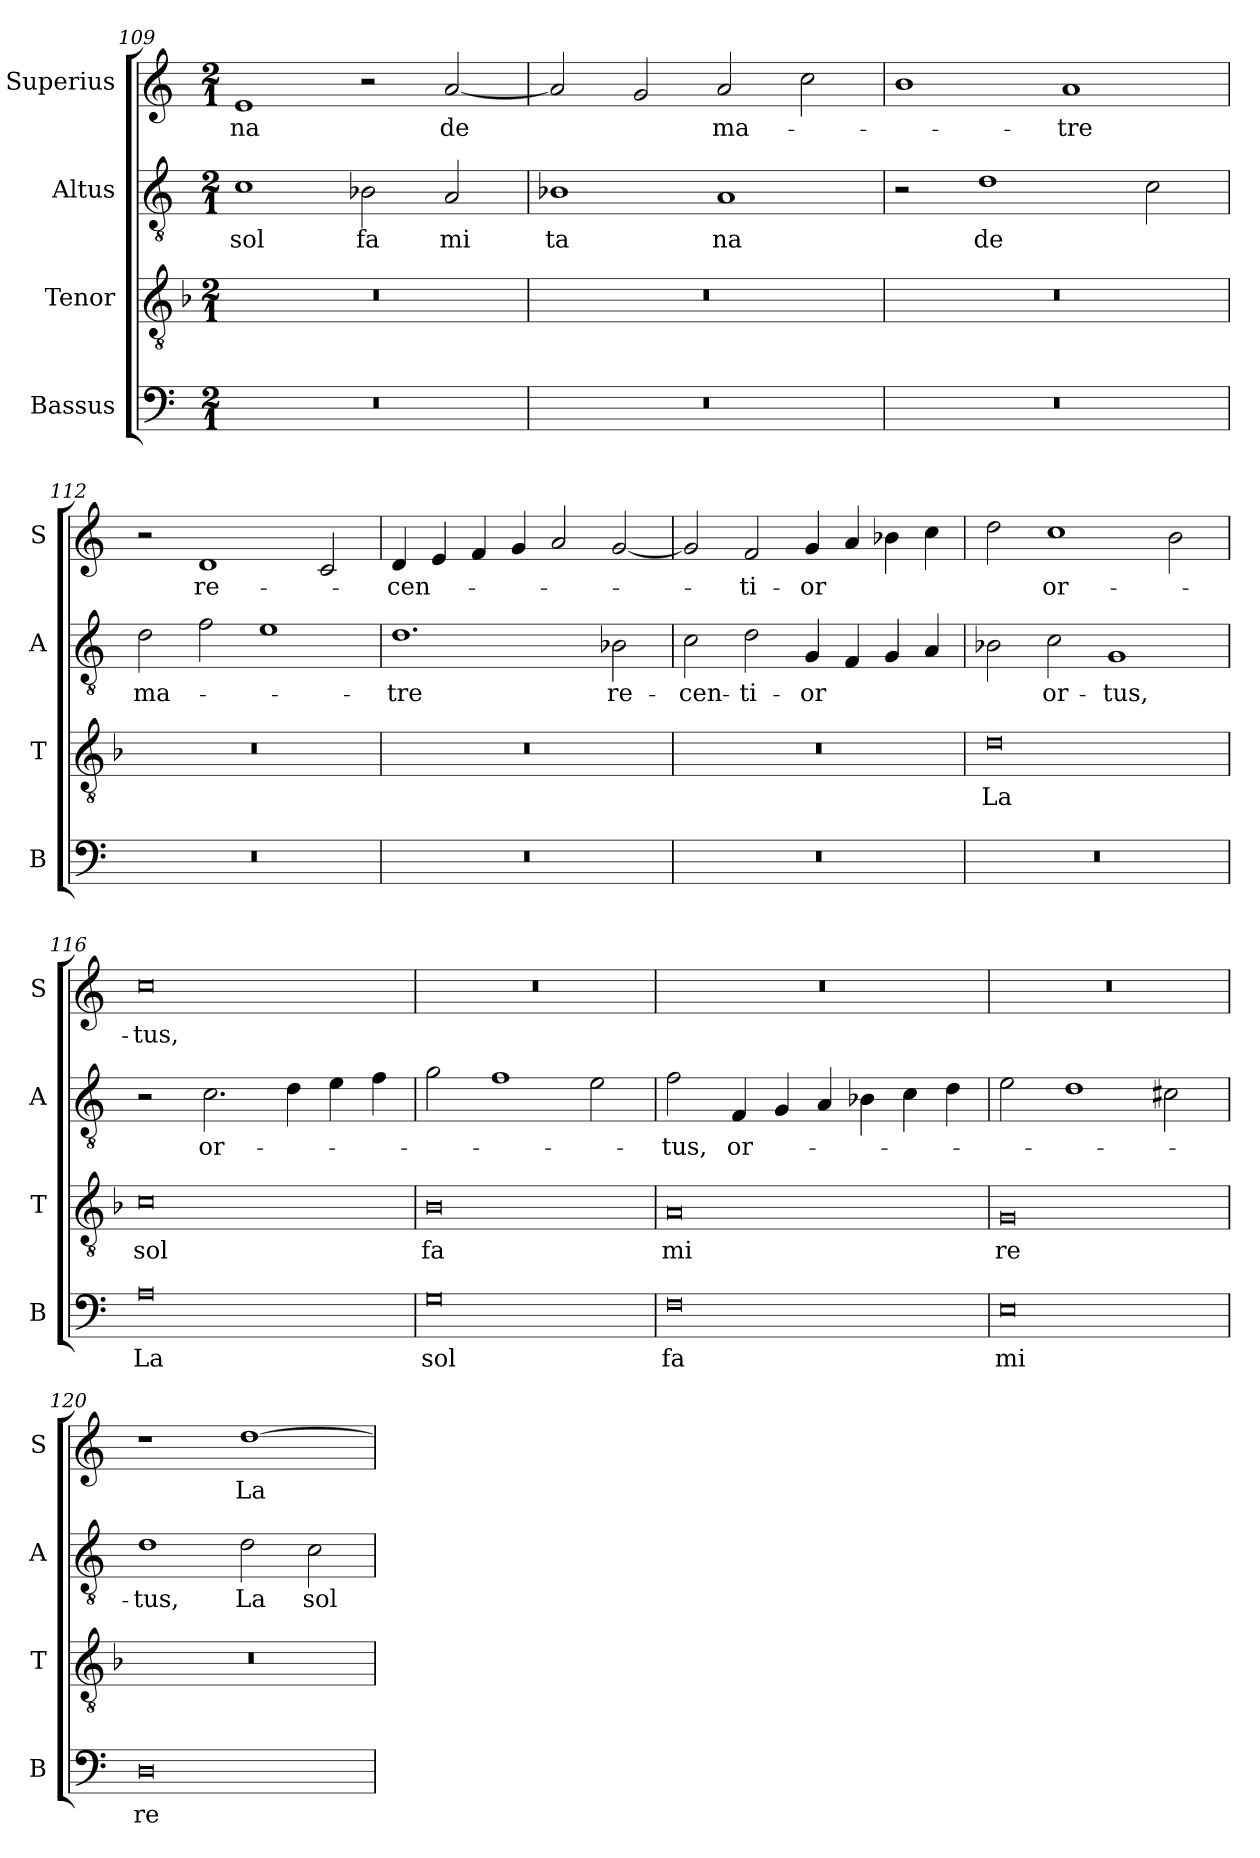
**kern	**text	**kern	**text	**kern	**text	**kern	**text
*part4	*part4	*part3	*part3	*part2	*part2	*part1	*part1
*staff4	*staff4	*staff3	*staff3	*staff2	*staff2	*staff1	*staff1
*I"Bassus	*	*I"Tenor	*	*I"Altus	*	*I"Superius	*
*I'B	*	*I'T	*	*I'A	*	*I'S	*
*clefF4	*	*clefGv2	*	*clefGv2	*	*clefG2	*
*k[]	*	*k[b-]	*	*k[]	*	*k[]	*
*M2/1	*	*M2/1	*	*M2/1	*	*M2/1	*
=109	=109	=109	=109	=109	=109	=109	=109
0r	.	0r	.	1c	sol	1e	na
.	.	.	.	2B-X\	fa	2r	.
.	.	.	.	2A/	mi	[2a/	de
=110	=110	=110	=110	=110	=110	=110	=110
0r	.	0r	.	1B-X	ta	2a/]	.
.	.	.	.	.	.	2g/	.
.	.	.	.	1A	na	2a/	ma-
.	.	.	.	.	.	2cc\	.
=111	=111	=111	=111	=111	=111	=111	=111
0r	.	0r	.	2r	.	1b	.
.	.	.	.	1d	de	.	.
.	.	.	.	.	.	1a	-tre
.	.	.	.	2c\	.	.	.
=112	=112	=112	=112	=112	=112	=112	=112
0r	.	0r	.	2d\	ma-	2r	.
.	.	.	.	2f\	.	1d	re-
.	.	.	.	1e	.	.	.
.	.	.	.	.	.	2c/	.
=113	=113	=113	=113	=113	=113	=113	=113
0r	.	0r	.	1.d	-tre	4d/	-cen-
.	.	.	.	.	.	4e/	.
.	.	.	.	.	.	4f/	.
.	.	.	.	.	.	4g/	.
.	.	.	.	.	.	2a/	.
.	.	.	.	2B-X\	re-	[2g/	.
=114	=114	=114	=114	=114	=114	=114	=114
0r	.	0r	.	2c\	-cen-	2g/]	.
.	.	.	.	2d\	-ti-	2f/	-ti-
.	.	.	.	4G/	-or	4g/	-or
.	.	.	.	4F/	.	4a/	.
.	.	.	.	4G/	.	4b-X\	.
.	.	.	.	4A/	.	4cc\	.
=115	=115	=115	=115	=115	=115	=115	=115
0r	.	0d	La	2B-X\	.	2dd\	.
.	.	.	.	2c\	or-	1cc	or-
.	.	.	.	1G	-tus,	.	.
.	.	.	.	.	.	2b\	.
=116	=116	=116	=116	=116	=116	=116	=116
0A	La	0c	sol	2r	.	0cc	-tus,
.	.	.	.	2.c\	or-	.	.
.	.	.	.	4d\	.	.	.
.	.	.	.	4e\	.	.	.
.	.	.	.	4f\	.	.	.
=117	=117	=117	=117	=117	=117	=117	=117
0G	sol	0B-	fa	2g\	.	0r	.
.	.	.	.	1f	.	.	.
.	.	.	.	2e\	.	.	.
=118	=118	=118	=118	=118	=118	=118	=118
0F	fa	0A	mi	2f\	-tus,	0r	.
.	.	.	.	4F/	or-	.	.
.	.	.	.	4G/	.	.	.
.	.	.	.	4A/	.	.	.
.	.	.	.	4B-X\	.	.	.
.	.	.	.	4c\	.	.	.
.	.	.	.	4d\	.	.	.
=119	=119	=119	=119	=119	=119	=119	=119
0E	mi	0G	re	2e\	.	0r	.
.	.	.	.	1d	.	.	.
.	.	.	.	2c#X\	.	.	.
=120	=120	=120	=120	=120	=120	=120	=120
0D	re	0r	.	1d	-tus,	1r	.
.	.	.	.	2d\	La	[1dd	La
.	.	.	.	2c\	sol	.	.
=	=	=	=	=	=	=	=
*-	*-	*-	*-	*-	*-	*-	*-
